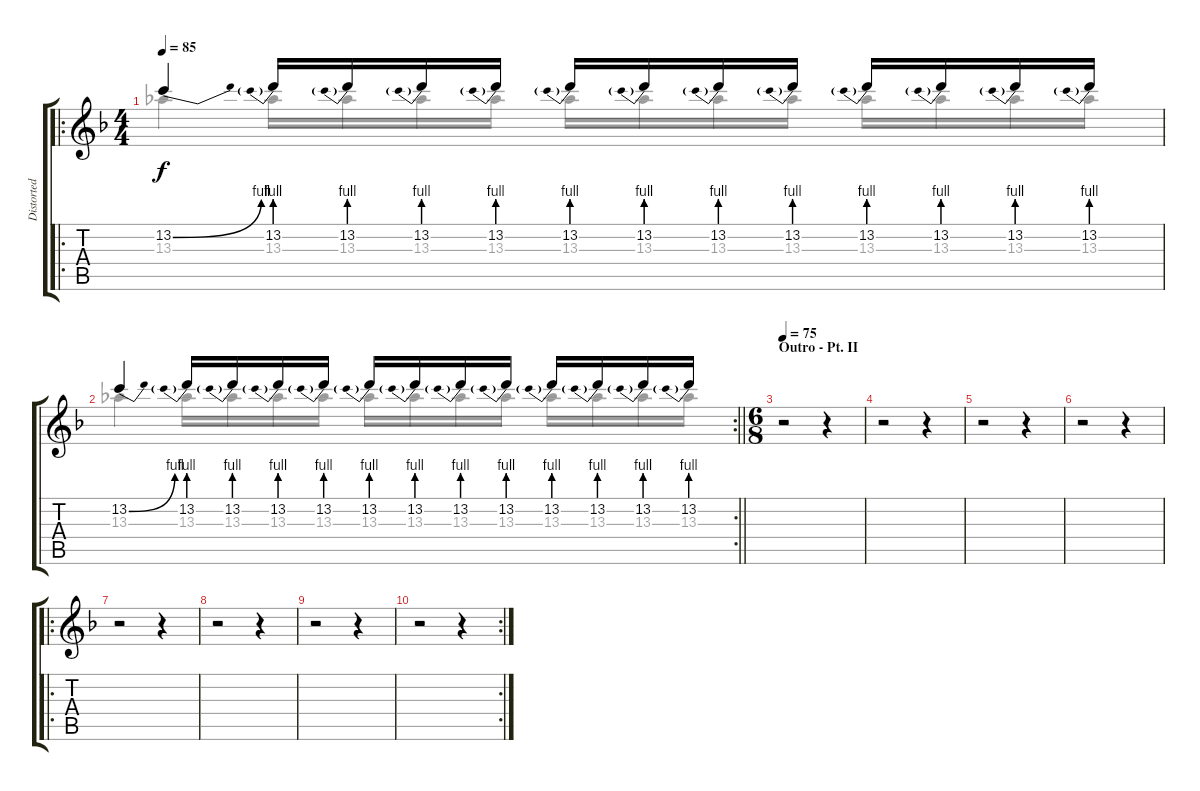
\track ("Distorted Guitar 1" "Distorted ") {instrument distortionguitar}
\staff {score tabs}
\tuning (E4 B3 G3 D3 A2 D2) {hide}
\voice
\ro
\ts (4 4)
\tempo 85
\clef g2
\ks f
13.2{be (bend 0 0 60 4)}.4{dy f} 13.2{be (prebend 0 4 60 4)}.16 13.2{be (prebend 0 4 60 4)}.16 13.2{be (prebend 0 4 60 4)}.16 13.2{be (prebend 0 4 60 4)}.16 13.2{be (prebend 0 4 60 4)}.16 13.2{be (prebend 0 4 60 4)}.16 13.2{be (prebend 0 4 60 4)}.16 13.2{be (prebend 0 4 60 4)}.16 13.2{be (prebend 0 4 60 4)}.16 13.2{be (prebend 0 4 60 4)}.16 13.2{be (prebend 0 4 60 4)}.16 13.2{be (prebend 0 4 60 4)}.16 |
\rc 2
\barLineRight lightlight
13.2{be (bend 0 0 60 4)}.4 13.2{be (prebend 0 4 60 4)}.16 13.2{be (prebend 0 4 60 4)}.16 13.2{be (prebend 0 4 60 4)}.16 13.2{be (prebend 0 4 60 4)}.16 13.2{be (prebend 0 4 60 4)}.16 13.2{be (prebend 0 4 60 4)}.16 13.2{be (prebend 0 4 60 4)}.16 13.2{be (prebend 0 4 60 4)}.16 13.2{be (prebend 0 4 60 4)}.16 13.2{be (prebend 0 4 60 4)}.16 13.2{be (prebend 0 4 60 4)}.16 13.2{be (prebend 0 4 60 4)}.16 |
\ts (6 8)
\section ("" "Outro - Pt. II")
\tempo 75
r.2 r.4 |
r.2 r.4 |
r.2 r.4 |
r.2 r.4 |
\ro
r.2 r.4 |
r.2 r.4 |
r.2 r.4 |
\rc 2
r.2 r.4 |
|
|
|
|
|
\voice
\clef g2
\ottava regular
\simile none
\ks f
13.3.4{dy f} 13.3.16 13.3.16 13.3.16 13.3.16 13.3.16 13.3.16 13.3.16 13.3.16 13.3.16 13.3.16 13.3.16 13.3.16 |
\barLineRight lightlight
13.3.4 13.3.16 13.3.16 13.3.16 13.3.16 13.3.16 13.3.16 13.3.16 13.3.16 13.3.16 13.3.16 13.3.16 13.3.16 |
|
|
|
|
|
|
|
|
|
|
|
|
|
